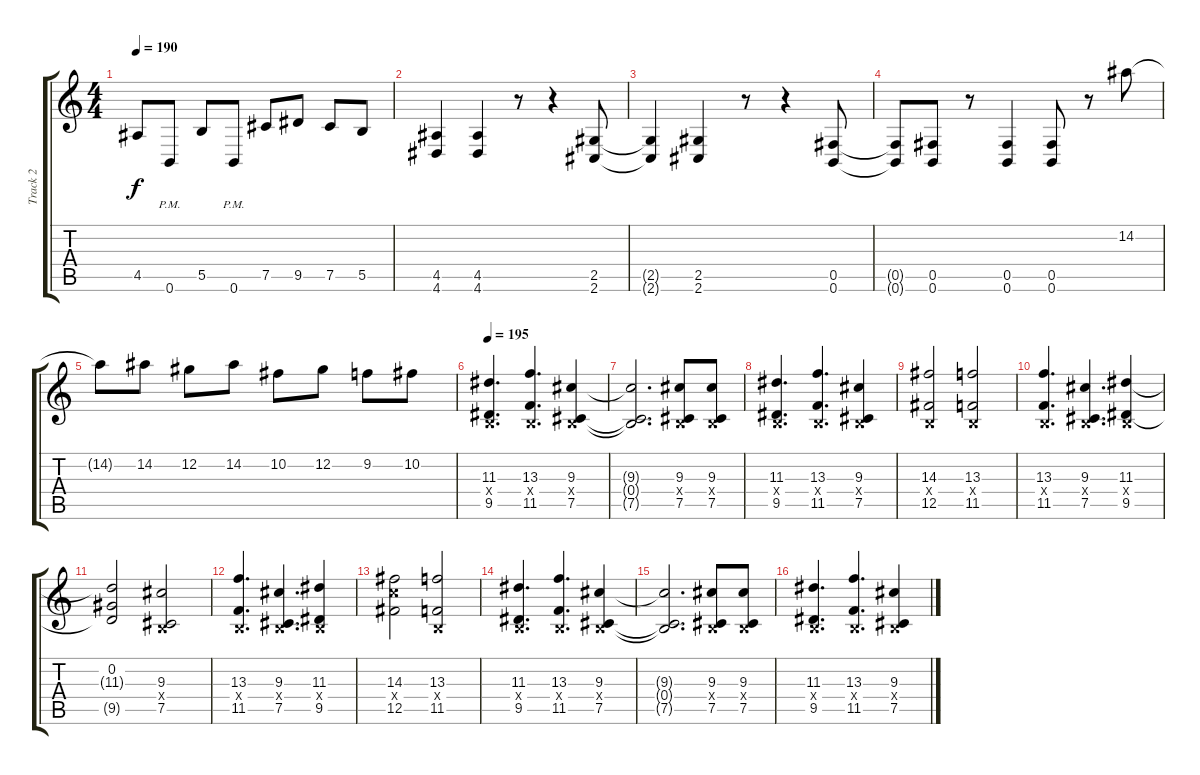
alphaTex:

\track ("Track 2" "Track 2") {instrument distortionguitar}
\staff {score tabs}
\tuning (Db4 Ab3 E3 B2 Gb2 B1) {hide}
\ts (4 4)
\tempo 190
\clef g2
\ks c
4.5.8{dy f} 0.6{pm}.8 5.5.8 0.6{pm}.8 7.5.8 9.5.8 7.5.8 5.5.8 |
(4.5 4.6).4 (4.5 4.6).4 r.8 r.4 (2.5 2.6).8 |
(2.5{t} 2.6{t}).4 (2.5 2.6).4 r.8 r.4 (0.5 0.6).8 |
(0.5{t} 0.6{t}).8 (0.5 0.6).8 r.8 (0.5 0.6).4 (0.5 0.6).8 r.8 14.2.8 |
14.2{t}.8 14.2.8 12.2.8 14.2.8 10.2.8 12.2.8 9.2.8 10.2.8 |
\tempo 195
(11.3 0.4{x} 9.5).4{d} (13.3 0.4{x} 11.5).4{d} (9.3 0.4{x} 7.5).4 |
(9.3{t} 0.4{t} 7.5{t}).2{d} (9.3 0.4{x} 7.5).8 (9.3 0.4{x} 7.5).8 |
(11.3 0.4{x} 9.5).4{d} (13.3 0.4{x} 11.5).4{d} (9.3 0.4{x} 7.5).4 |
(14.3 0.4{x} 12.5).2 (13.3 0.4{x} 11.5).2 |
(13.3 0.4{x} 11.5).4{d} (9.3 0.4{x} 7.5).4{d} (11.3 0.4{x} 9.5).4 |
(0.2 11.3{t} 9.5{t}).2 (9.3 0.4{x} 7.5).2 |
(13.3 0.4{x} 11.5).4{d} (9.3 0.4{x} 7.5).4{d} (11.3 0.4{x} 9.5).4 |
(14.3 13.4{x} 12.5).2 (13.3 0.4{x} 11.5).2 |
(11.3 0.4{x} 9.5).4{d} (13.3 0.4{x} 11.5).4{d} (9.3 0.4{x} 7.5).4 |
(9.3{t} 0.4{t} 7.5{t}).2{d} (9.3 0.4{x} 7.5).8 (9.3 0.4{x} 7.5).8 |
(11.3 0.4{x} 9.5).4{d} (13.3 0.4{x} 11.5).4{d} (9.3 0.4{x} 7.5).4
